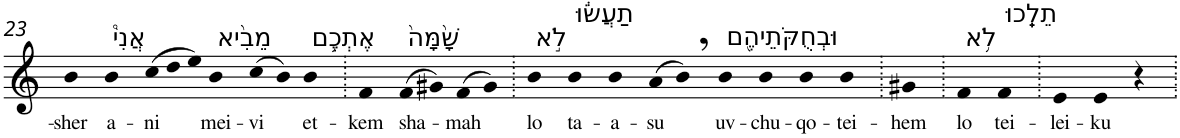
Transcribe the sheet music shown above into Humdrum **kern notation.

**kern	**text
*part1	*part1
*staff1	*staff1
*I"Piano	*
*I'Pno	*
!!LO:PB:g=z
*clefG2	*
*k[]	*
=23	=23
!	!LO:LY:b
4b	-sher
!LO:TX:a:t=אֲנִי֩	!
!	!LO:LY:b
4b	a-
*Xtuplet	*
!	!LO:LY:b
(>12cc	-ni
12dd	.
12ee)	.
!LO:TX:a:t=מֵבִ֨יא	!
!	!LO:LY:b
4b	mei-
!	!LO:LY:b
(>8cc	-vi
8b)	.
!LO:TX:a:t=אֶתְכֶ֥ם	!
!	!LO:LY:b
4b	et-
=24.	=24.
!	!LO:LY:b
4f	-kem
!LO:TX:a:t=שָׁ֙מָּה֙	!
!	!LO:LY:b
(>8f	sha-
8g#X)	.
!	!LO:LY:b
(>8f	-mah
8g#)	.
=25.	=25.
!LO:TX:a:t=לֹ֣א	!
!	!LO:LY:b
4b	lo
!LO:TX:a:t=תַעֲשׂ֔וּ	!
!	!LO:LY:b
4b	ta-
!	!LO:LY:b
4b	-a-
!	!LO:LY:b
(>8a	-su
8b,)	.
!LO:TX:a:t=וּבְחֻקֹּתֵיהֶ֖ם	!
!	!LO:LY:b
4b	uv-
!	!LO:LY:b
4b	-chu-
!	!LO:LY:b
4b	-qo-
!	!LO:LY:b
4b	-tei-
=26.	=26.
!	!LO:LY:b
4g#X	-hem
=27.	=27.
!LO:TX:a:t=לֹ֥א	!
!	!LO:LY:b
4f	lo
!LO:TX:a:t=תֵלֵֽכוּ	!
!	!LO:LY:b
4f	tei-
=28.	=28.
!	!LO:LY:b
4e	-lei-
!	!LO:LY:b
4e	-ku
4r	.
=.	=.
*-	*-
